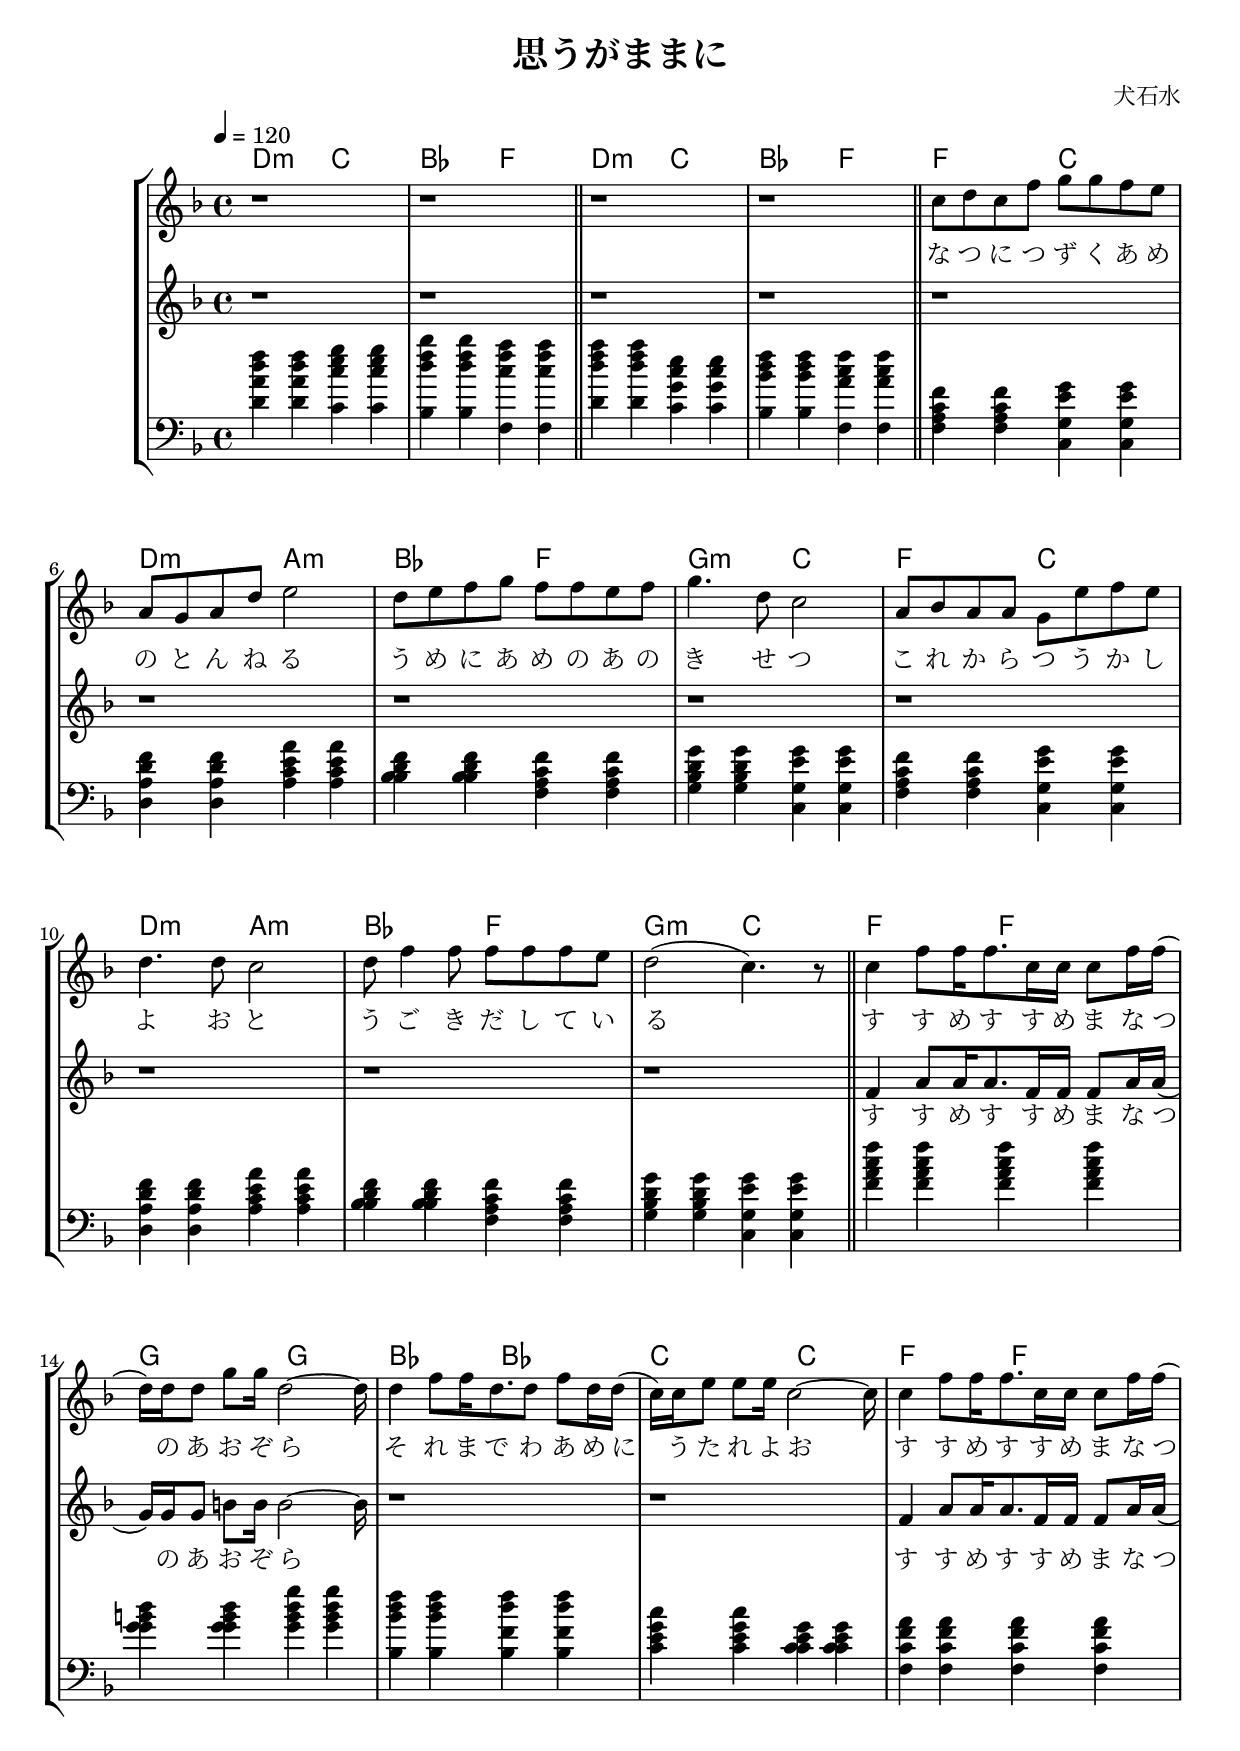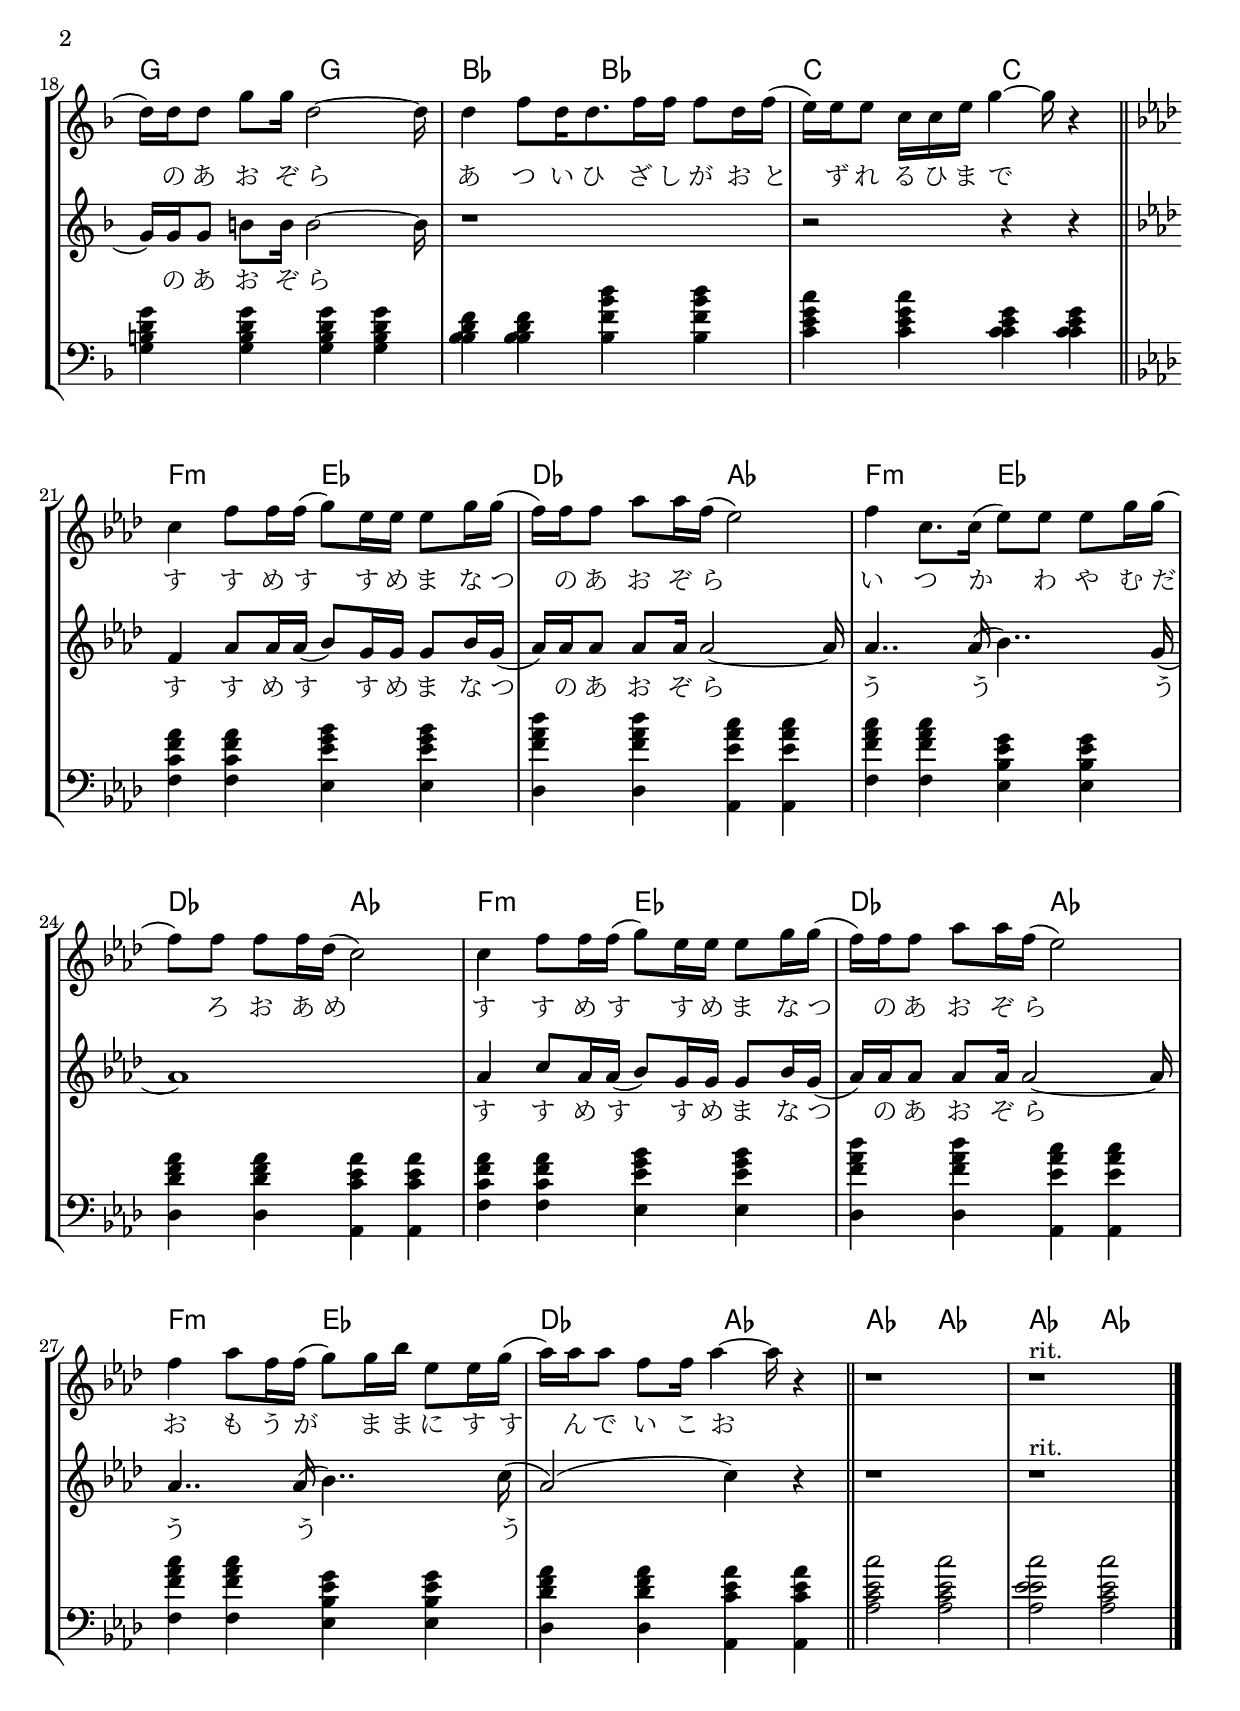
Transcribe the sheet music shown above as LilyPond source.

\version "2.12.1"

\header {
	title = \markup {思うがままに}
	composer = \markup \center-column {犬石水}
}

harmony = \chordmode {
	d2:m c bes f 

	d:m c bes f 

	f c d:m a:m bes f g:m c f c d:m a:m bes f g:m c 

	f f g g bes bes c c f f g g bes bes c c 

	f:m es des as f:m es des as f:m es des as f:m es des as 

	as as as as 
}

melody = {
	\key f \major
	\tempo 4 = 120
	r1 | r1   
	r1 | r1   
	\set Staff.midiInstrument = #"mmi0.38"
	c''8  d''8  c''8  f''8  g''8  g''8  f''8  e''8 
	a'8  g'8  a'8  d''8  e''2 
	d''8  e''8  f''8  g''8  f''8  f''8  e''8  f''8 
	g''4.  d''8  c''2 
	a'8  bes'8  a'8  a'8  g'8  e''8  f''8  e''8 
	d''4.  d''8  c''2 
	d''8  f''4  f''8  f''8  f''8  f''8  e''8 
	d''2  (c''4.)  	r8 	\set Staff.midiInstrument = #"mmi0.38"
	 c''4  f''8  f''16  f''8.  c''16  c''16  c''8  f''16  f''16 
	(d''16)  d''16  d''8  g''8  g''16  d''2~d''16 
	d''4  f''8  f''16  d''8.  d''8  f''8  d''16  d''16 
	(c''16)  c''16  e''8  e''8  e''16  c''2~c''16 
	c''4  f''8  f''16  f''8.  c''16  c''16  c''8  f''16  f''16 
	(d''16)  d''16  d''8  g''8  g''16  d''2~d''16 
	d''4  f''8  d''16  d''8.  f''16  f''16  f''8  d''16  f''16 
	(e''16)  e''16  e''8  c''16  c''16  e''16  g''4~g''16  	r4 	\set Staff.midiInstrument = #"mmi0.38"
		\key as \major
 c''4  f''8  f''16  f''16  (g''8)  es''16  es''16  es''8  g''16  g''16 
	(f''16)  f''16  f''8  as''8  as''16  f''16  (es''2) 
	f''4  c''8.  c''16  (es''8)  es''8  es''8  g''16  g''16 
	(f''8)  f''8  f''8  f''16  des''16  (c''2) 
	c''4  f''8  f''16  f''16  (g''8)  es''16  es''16  es''8  g''16  g''16 
	(f''16)  f''16  f''8  as''8  as''16  f''16  (es''2) 
	f''4  as''8  f''16  f''16  (g''8)  g''16  bes''16  es''8  es''16  g''16 
	(as''16)  as''16  as''8  f''8  f''16  as''4~as''16  	r4 	r1 | r1^"rit." \bar "|."
}

words = \lyricmode {
	
	
	な  つ  に  つ  ず  く  あ  め  の  と  ん  ね  る  う  め  に  あ  め  の  あ  の  き  せ  つ  こ  れ  か  ら  つ  う  か  し  よ  お  と  う  ご  き  だ  し  て  い  る  
	す  す  め  す  す  め  ま  な  つ  の  あ  お  ぞ  ら  そ  れ  ま  で  わ  あ  め  に  う  た  れ  よ  お  す  す  め  す  す  め  ま  な  つ  の  あ  お  ぞ  ら  あ  つ  い  ひ  ざ  し  が  お  と  ず  れ  る  ひ  ま  で  
	す  す  め  す  す  め  ま  な  つ  の  あ  お  ぞ  ら  い  つ  か  わ  や  む  だ  ろ  お  あ  め  す  す  め  す  す  め  ま  な  つ  の  あ  お  ぞ  ら  お  も  う  が  ま  ま  に  す  す  ん  で  い  こ  お  
	
}

secondmelody = {
	\key f \major
	\tempo 4 = 120
	r1 | r1   
	r1 | r1   
	r1 | r1 | r1 | r1 | r1 | r1 | r1 | r1   
	\set Staff.midiInstrument = #"fss0.35"
	 f'4  a'8  a'16  a'8.  f'16  f'16  f'8  a'16  a'16 
	(g'16)  g'16  g'8  b'8  b'16  b'2~b'16 
	r1 
	r1 
	f'4  a'8  a'16  a'8.  f'16  f'16  f'8  a'16  a'16 
	(g'16)  g'16  g'8  b'8  b'16  b'2~b'16 
	r1 
	r2  r4  	r4 	\set Staff.midiInstrument = #"fss0.35"
		\key as \major
 f'4  as'8  as'16  as'16  (bes'8)  g'16  g'16  g'8  bes'16  g'16 
	(as'16)  as'16  as'8  as'8  as'16  as'2~as'16 
	as'4..  as'16  (bes'4..)  g'16 
	(as'1) 
	as'4  c''8  as'16  as'16  (bes'8)  g'16  g'16  g'8  bes'16  g'16 
	(as'16)  as'16  as'8  as'8  as'16  as'2~as'16 
	as'4..  as'16  (bes'4..)  c''16 
	(as'2)  (c''4)  	r4 	r1 | r1^"rit." \bar "|."
}

secondwords = \lyricmode {
	
	
	
	す  す  め  す  す  め  ま  な  つ  の  あ  お  ぞ  ら  す  す  め  す  す  め  ま  な  つ  の  あ  お  ぞ  ら  
	す  す  め  す  す  め  ま  な  つ  の  あ  お  ぞ  ら  う  う  う  す  す  め  す  す  め  ま  な  つ  の  あ  お  ぞ  ら  う  う  う  
	
}

tempochange = {
	\tempo 4 = 120
	r1 | r1 \bar "||"
	\tempo 4 = 120
	r1 | r1 \bar "||"
	\tempo 4 = 120
	r1 | r1 | r1 | r1 | r1 | r1 | r1 | r1 \bar "||"
	\tempo 4 = 120
	r1 | r1 | r1 | r1 | r1 | r1 | r1 | r1 \bar "||"
	\tempo 4 = 120
	r1 | r1 | r1 | r1 | r1 | r1 | r1 | r1 \bar "||"
	\tempo 4 = 120
	r1 | \tempo 4 = 90 r2 \tempo 4 = 80 r2 \bar "|."
}

mainacc = {
	\clef bass
	\set Staff.midiInstrument = #"Electric Grand"
	\key f \major
	\tempo 4 = 120
	<d' a' d'' f''>4 <d' a' d'' f''>4
	<c' c'' e'' g''>4 <c' c'' e'' g''>4
	<bes d'' f'' bes''>4 <bes d'' f'' bes''>4
	<f c'' f'' a''>4 <f c'' f'' a''>4
	\bar "||"

	\set Staff.midiInstrument = #"Electric Grand"
	<d' d'' f'' a''>4 <d' d'' f'' a''>4
	<c' g' c'' e''>4 <c' g' c'' e''>4
	<bes bes' d'' f''>4 <bes bes' d'' f''>4
	<f a' c'' f''>4 <f a' c'' f''>4
	\bar "||"

	\set Staff.midiInstrument = #"Electric Grand"
	<f a c' f'>4 <f a c' f'>4
	<c g e' g'>4 <c g e' g'>4
	<d a d' f'>4 <d a d' f'>4
	<a c' e' a'>4 <a c' e' a'>4
	<bes bes d' f'>4 <bes bes d' f'>4
	<f a c' f'>4 <f a c' f'>4
	<bes g d' g'>4 <bes g d' g'>4
	<c g e' g'>4 <c g e' g'>4
	<f a c' f'>4 <f a c' f'>4
	<c g e' g'>4 <c g e' g'>4
	<d a d' f'>4 <d a d' f'>4
	<a c' e' a'>4 <a c' e' a'>4
	<bes bes d' f'>4 <bes bes d' f'>4
	<f a c' f'>4 <f a c' f'>4
	<bes g d' g'>4 <bes g d' g'>4
	<c g e' g'>4 <c g e' g'>4
	\bar "||"

	\set Staff.midiInstrument = #"Electric Grand"
	<f' a' c'' f''>4 <f' a' c'' f''>4
	<f' a' c'' f''>4 <f' a' c'' f''>4
	<g' g' b' d''>4 <g' g' b' d''>4
	<g' b' d'' g''>4 <g' b' d'' g''>4
	<bes bes' d'' f''>4 <bes bes' d'' f''>4
	<bes f' d'' f''>4 <bes f' d'' f''>4
	<c' e' g' c''>4 <c' e' g' c''>4
	<c' c' e' g'>4 <c' c' e' g'>4
	<f c' f' a'>4 <f c' f' a'>4
	<f c' f' a'>4 <f c' f' a'>4
	<g b d' g'>4 <g b d' g'>4
	<g b d' g'>4 <g b d' g'>4
	<bes bes d' f'>4 <bes bes d' f'>4
	<bes f' bes' d''>4 <bes f' bes' d''>4
	<c' e' g' c''>4 <c' e' g' c''>4
	<c' c' e' g'>4 <c' c' e' g'>4
	\bar "||"

	\set Staff.midiInstrument = #"Electric Grand"
	\key as \major
	<f c' f' as'>4 <f c' f' as'>4
	<es es' g' bes'>4 <es es' g' bes'>4
	<des f' as' des''>4 <des f' as' des''>4
	<as, es' as' c''>4 <as, es' as' c''>4
	<f f' as' c''>4 <f f' as' c''>4
	<es bes es' g'>4 <es bes es' g'>4
	<des des' f' as'>4 <des des' f' as'>4
	<as, c' es' as'>4 <as, c' es' as'>4
	<f c' f' as'>4 <f c' f' as'>4
	<es es' g' bes'>4 <es es' g' bes'>4
	<des f' as' des''>4 <des f' as' des''>4
	<as, es' as' c''>4 <as, es' as' c''>4
	<f f' as' c''>4 <f f' as' c''>4
	<es bes es' g'>4 <es bes es' g'>4
	<des des' f' as'>4 <des des' f' as'>4
	<as, c' es' as'>4 <as, c' es' as'>4
	\bar "||"

	\set Staff.midiInstrument = #"Electric Grand"
	<as c' es' c''>2
	<as c' es' c''>2
	<as es' es' c''>2
	<as c' es' c''>2
	\bar "|."
}

subacc = {
	\clef bass
	\set Staff.midiInstrument = #"Marimba"
	\key f \major
	\tempo 4 = 120
	r2
	r2
	r2
	r2
	\bar "||"

	\set Staff.midiInstrument = #"Brass Section"
	d'16 d'' f'' a'' a'' f'' d'' d'
	c'16 g' c'' e'' e'' c'' g' c'
	bes16 bes' d'' f'' f'' d'' bes' bes
	f16 a' c'' f'' f'' c'' a' f
	\bar "||"

	\set Staff.midiInstrument = #"Electric Guitar (clean)"
	r2
	r2
	r2
	r2
	r2
	r2
	r2
	r2
	r2
	r2
	r2
	r2
	r2
	r2
	r2
	r2
	\bar "||"

	\set Staff.midiInstrument = #"Electric Guitar (clean)"
	r8 f'8 <a' c'' f''>4
	f'64~ <f'~ a'~> <f'~ a'~ c''~> <f' a' c'' f''>~ <f' a' c'' f''>4..
	r8 g'8 <g' b' d''>4
	g'64~ <g'~ b'~> <g'~ b'~ d''~> <g' b' d'' g''>~ <g' b' d'' g''>4..
	r8 bes8 <bes' d'' f''>4
	bes64~ <bes~ f'~> <bes~ f'~ d''~> <bes f' d'' f''>~ <bes f' d'' f''>4..
	r8 c'8 <e' g' c''>4
	c'64~ <c'~ c'~> <c'~ c'~ e'~> <c' c' e' g'>~ <c' c' e' g'>4..
	r8 f8 <c' f' a'>4
	f64~ <f~ c'~> <f~ c'~ f'~> <f c' f' a'>~ <f c' f' a'>4..
	r8 g8 <b d' g'>4
	g64~ <g~ b~> <g~ b~ d'~> <g b d' g'>~ <g b d' g'>4..
	r8 bes8 <bes d' f'>4
	bes64~ <bes~ f'~> <bes~ f'~ bes'~> <bes f' bes' d''>~ <bes f' bes' d''>4..
	r8 c'8 <e' g' c''>4
	c'64~ <c'~ c'~> <c'~ c'~ e'~> <c' c' e' g'>~ <c' c' e' g'>4..
	\bar "||"

	\set Staff.midiInstrument = #"Brass Section"
	\key as \major
	<f f' as'>16 c'16 <f' as'>16 c'16   <f f' as'>16 c'16 <f' as'>16 c'16
	<es g' bes'>16 es'16 <g' bes'>16 es'16   <es g' bes'>16 es'16 <g' bes'>16 es'16
	<des as' des''>16 f'16 <as' des''>16 f'16   <des as' des''>16 f'16 <as' des''>16 f'16
	<as, as' c''>16 es'16 <as' c''>16 es'16   <as, as' c''>16 es'16 <as' c''>16 es'16
	<f as' c''>16 f'16 <as' c''>16 f'16   <f as' c''>16 f'16 <as' c''>16 f'16
	<es es' g'>16 bes16 <es' g'>16 bes16   <es es' g'>16 bes16 <es' g'>16 bes16
	<des f' as'>16 des'16 <f' as'>16 des'16   <des f' as'>16 des'16 <f' as'>16 des'16
	<as, es' as'>16 c'16 <es' as'>16 c'16   <as, es' as'>16 c'16 <es' as'>16 c'16
	<f f' as'>16 c'16 <f' as'>16 c'16   <f f' as'>16 c'16 <f' as'>16 c'16
	<es g' bes'>16 es'16 <g' bes'>16 es'16   <es g' bes'>16 es'16 <g' bes'>16 es'16
	<des as' des''>16 f'16 <as' des''>16 f'16   <des as' des''>16 f'16 <as' des''>16 f'16
	<as, as' c''>16 es'16 <as' c''>16 es'16   <as, as' c''>16 es'16 <as' c''>16 es'16
	<f as' c''>16 f'16 <as' c''>16 f'16   <f as' c''>16 f'16 <as' c''>16 f'16
	<es es' g'>16 bes16 <es' g'>16 bes16   <es es' g'>16 bes16 <es' g'>16 bes16
	<des f' as'>16 des'16 <f' as'>16 des'16   <des f' as'>16 des'16 <f' as'>16 des'16
	<as, es' as'>16 c'16 <es' as'>16 c'16   <as, es' as'>16 c'16 <es' as'>16 c'16
	\bar "||"

	\set Staff.midiInstrument = #"Brass Section"
	as16 c' es' c'' c'' es' c' as
	as16 c' es' c'' c'' es' c' as
	as16 es' es' c'' c'' es' es' as
	as16 c' es' c'' <as c' es' c''>4
	\bar "|."
}

percA = {
	\drummode {
	r1  |r2 r8 hho4 hho8  \bar "||"
	r1  |r2 r8 hho4 hho8  \bar "||"
	r1  |r1  |r1  |r1  |r1  |r1  |r1  |r2 r8 hho4 hho8  \bar "||"
	hh8 hh8 hh8 hh8 hh8 hh8 hh8 hh8  |hh8 hh8 hh8 hh8 hh4 hh8 hh8  |hh8 hh8 hh8 hh8 hh8 hh8 hh8 hh8  |hh8 hh8 hh8 hh2 r8  |hh8 hh8 hh8 hh8 hh8 hh8 hh8 hh8  |hh8 hh8 hh8 hh8 hh4 hh8 hh8  |hh8 hh8 hh8 hh8 hh8 hh8 hh8 hh8  |r8 hh2. r8  \bar "||"
	r8 hho8 hho8 hho8 hho8 hho8 hho8 hho8  |hho8 hho8 hho8 hho8 hho8 hho8 hho8 hho8  |r8 hho8 hho8 hho8 hho8 hho8 hho8 hho8  |hho8 hho8 hho8 hho8 hho2  |r8 hho8 hho8 hho8 hho8 hho8 hho8 hho8  |hho8 hho8 hho8 hho8 hho8 hho8 hho8 hho8  |r8 hho8 hho8 hho8 hho8 hho8 hho8 hho8  |hho8 hho8 hho2.  \bar "||"
	r8 hho8 hho8 hho8 hho8 hho8 hho8 hho8  |hho8 hho8 hho2.  \bar "|."
	}
}

percB = {
	\drummode {
	r4. hhp2 hhp8  |hhp4 hhp4 hhp4 hhp4  \bar "||"
	r4. hhp2 hhp8  |hhp4 hhp4 hhp4 hhp4  \bar "||"
	r4. hhp2 hhp8  |r4. hhp2 hhp8  |r4. hhp2 hhp8  |r4. hhp2 hhp8  |r4. hhp2 hhp8  |r4. hhp2 hhp8  |r4. hhp2 hhp8  |hhp4 hhp4 hhp4 hhp4  \bar "||"
	r4 sn8. sn8 sn8. sn8. sn16  |r4 sn8. sn8 sn8. sn4  |r4 sn8. sn8 sn8. sn8. sn16  |r8 sn8 sn4 sn8 sn16 sn8 sn8 sn16  |r4 sn8. sn8 sn8. sn8. sn16  |r4 sn8. sn8 sn8. sn4  |r4 sn8. sn8 sn8. sn8. sn16  |r4 sn2 sn4  \bar "||"
	r8 sn4 sn4 sn4 sn8  |r8 sn4 sn4 sn4 sn8  |r8 sn4 sn4 sn4 sn8  |r8 sn4 sn8 sn8 sn16 sn4 r16  |r8 sn4 sn4 sn4 sn8  |r8 sn4 sn4 sn4 sn8  |r8 sn4 sn4 sn4 sn8  |r8 sn8. sn16 sn8 sn16 sn16 sn16 sn8. sn8  \bar "||"
	r8 sn4 sn4 sn4 sn8  |r8 sn8. sn16 sn8 sn16 sn16 sn16 sn8. sn8  \bar "|."
	}
}

percC = {
	\drummode {
	hh4 hh4 hh4 hh4  |r4. hh2 r8  \bar "||"
	hh4 hh4 hh4 hh4  |r4. hh2 r8  \bar "||"
	hh4 hh4 hh4 hh4  |hh4 hh4 hh4 hh4  |hh4 hh4 hh4 hh4  |hh4 hh4 hh4 hh4  |hh4 hh4 hh4 hh4  |hh4 hh4 hh4 hh4  |hh4 hh4 hh4 hh4  |r4. hh2 r8  \bar "||"
	bd8 bd4 bd2 bd8  |bd8 bd2 bd4.  |bd8 bd4 bd2 bd8  |bd4 r16 bd8. bd2  |bd8 bd4 bd2 bd8  |bd8 bd2 bd4.  |bd8 bd4 bd2 bd8  |bd8 bd4. bd4. bd8  \bar "||"
	bd4 bd4 bd8. bd8 bd8.  |bd4 bd4 bd8. bd8 bd8.  |bd4 bd4 bd8. bd8 bd8.  |bd4 bd4 r16 bd4. r16  |bd4 bd4 bd8. bd8 bd8.  |bd4 bd4 bd8. bd8 bd8.  |bd4 bd4 bd8. bd8 bd8.  |bd8 bd8 bd8. bd8. bd8 bd8 bd8  \bar "||"
	bd4 bd4 bd8. bd8 bd8.  |bd8 bd8 bd8. bd8. bd8 bd8 bd8  \bar "|."
	}
}

percD = {
	\drummode {
	bd2. r8 bd8  |bd8. bd4. r16 bd4 bd8  \bar "||"
	bd2. r8 bd8  |bd8. bd4. r16 bd4 bd8  \bar "||"
	bd2. r8 bd8  |bd8. bd8. bd2 bd8  |bd2. r8 bd8  |bd8. bd8. bd2 bd8  |bd2. r8 bd8  |bd8. bd8. bd2 bd8  |bd2. r8 bd8  |bd8. bd4. r16 bd4 bd8  \bar "||"
	r1  |r2 r8 hho4.  |r1  |r4. r16 hho2 r16  |r1  |r2 r8 hho4.  |r1  |r4. r16 hho2 r16  \bar "||"
	cymc1  |r1  |cymc1  |r1  |cymc1  |r1  |cymc1  |r1  \bar "||"
	cymc1  |r1  \bar "|."
	}
}

percE = {
	\drummode {
	r1 | r1 \bar "||"
	r1 | r1 \bar "||"
	r1 | r1 | r1 | r1 | r1 | r1 | r1 | r1 \bar "||"
	r1 |r1 |r1 |r1 |r1 |r1 |r1 |cymc1  \bar "||"
	r1 |r1 |r1 |r2. tommh16 tommh8.  |r1 |r1 |r1 |r2. tommh16 tommh8.  \bar "||"
	r1 |r1 \bar "|."
	}
}

percF = {
	\drummode {
	r1 | r1 \bar "||"
	r1 | r1 \bar "||"
	r1 | r1 | r1 | r1 | r1 | r1 | r1 | r1 \bar "||"
	r1 |r1 |r1 |r1 |r1 |r1 |r1 |r4 r16 tommh16 tommh4. tommh4  \bar "||"
	r1 |r1 |r1 |r2. r8 tomfh16 tomfh16  |r1 |r1 |r1 |r2. r8 tomfh8  \bar "||"
	r1 |r2. r8 tomfh8  \bar "|."
	}
}

percG = {
	\drummode {
	r1 | r1 \bar "||"
	r1 | r1 \bar "||"
	r1 | r1 | r1 | r1 | r1 | r1 | r1 | r1 \bar "||"
	r1 |r1 |r1 |r1 |r1 |r1 |r1 |r4. r16 tomml4. tomml8.  \bar "||"
	r1 |r1 |r1 |r1 |r1 |r1 |r1 |r2. tomml16 tomml8.  \bar "||"
	r1 |r2. tomml16 tomml8.  \bar "|."
	}
}

percH = {
	\drummode {
	r1 | r1 \bar "||"
	r1 | r1 \bar "||"
	r1 | r1 | r1 | r1 | r1 | r1 | r1 | r1 \bar "||"
	r1 |r1 |r1 |r1 |r1 |r1 |r1 |r2 r16 toml8 toml4 r16  \bar "||"
	r1 | r1 | r1 | r1 | r1 | r1 | r1 | r1 \bar "||"
	r1 | r1 \bar "|."
	}
}

percI = {
	\drummode {
	r1 | r1 \bar "||"
	r1 | r1 \bar "||"
	r1 | r1 | r1 | r1 | r1 | r1 | r1 | r1 \bar "||"
	r1 |r1 |r1 |r1 |r1 |r1 |r1 |r2 r8 tomfh4 tomfh8  \bar "||"
	r1 | r1 | r1 | r1 | r1 | r1 | r1 | r1 \bar "||"
	r1 | r1 \bar "|."
	}
}

\score {
	<<
		\new StaffGroup <<
			\new ChordNames {\harmony}
			\new Voice = "melody" {\melody}
			\new Lyrics \lyricsto "melody" \words
			\new Voice = "secondmelody" {\secondmelody}
			\new Lyrics \lyricsto "secondmelody" \secondwords
			\new Staff = "mainacc" {\mainacc}
		>>
	>>
	\layout { }
}
